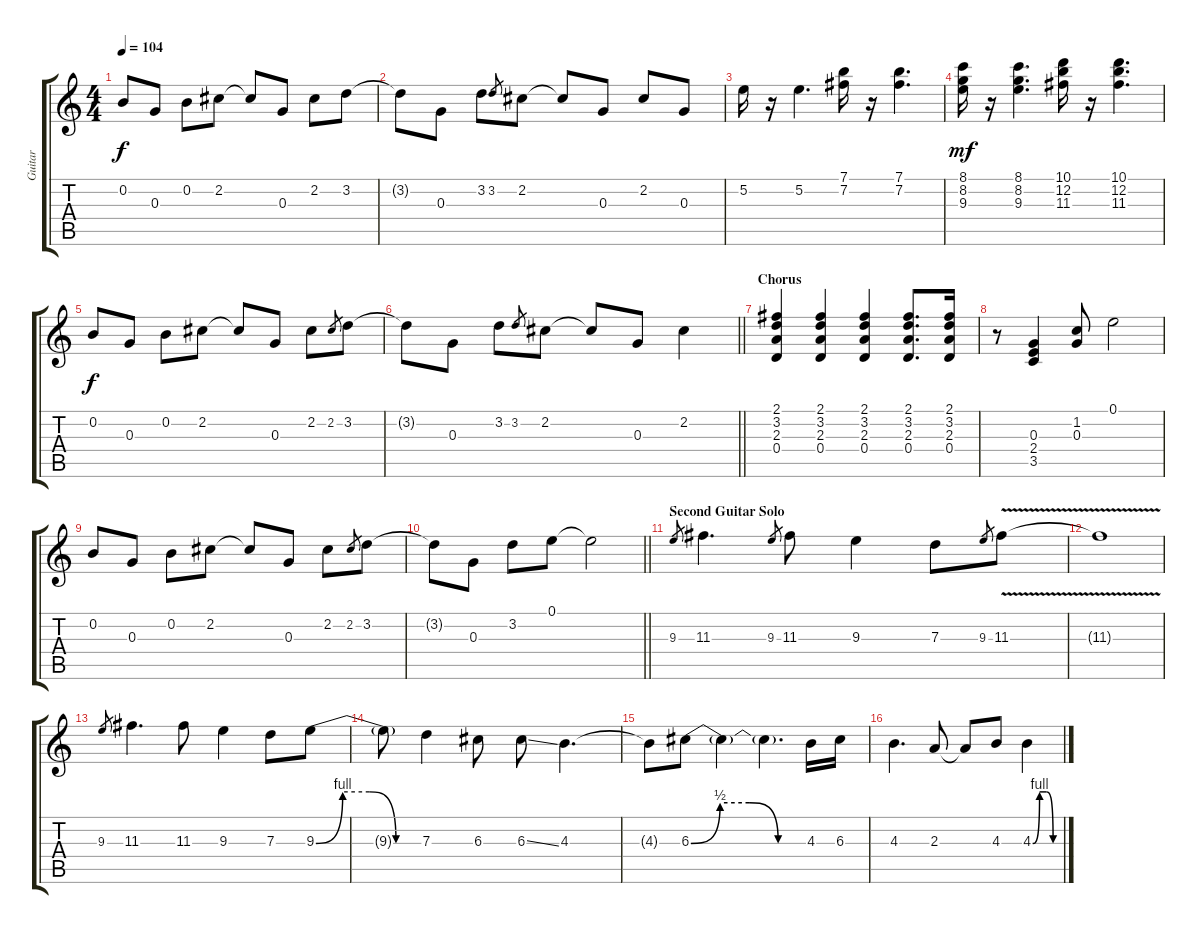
\track ("Guitar" "Guitar") {instrument electricguitarjazz}
\staff {score tabs}
\tuning (E4 B3 G3 D3 A2 E2) {hide}
\ts (4 4)
\tempo 104
\clef g2
\ks c
0.2.8{dy f} 0.3.8 0.2.8 2.2.8 2.2{t}.8 0.3.8 2.2.8 3.2.8 |
3.2{t}.8 0.3.8 3.2.8 3.2.8{gr} 2.2.8 2.2{t}.8 0.3.8 2.2.8 0.3.8 |
5.2.16 r.16 5.2.4{d} (7.1 7.2).16 r.16 (7.1 7.2).4{d} |
(8.1 8.2 9.3).16{dy mf} r.16 (8.1 8.2 9.3).4{d} (10.1 12.2 11.3).16 r.16 (10.1 12.2 11.3).4{d} |
0.2.8{dy f} 0.3.8 0.2.8 2.2.8 2.2{t}.8 0.3.8 2.2.8 2.2.8{gr} 3.2.8 |
\barLineRight lightlight
3.2{t}.8 0.3.8 3.2.8 3.2.8{gr} 2.2.8 2.2{t}.8 0.3.8 2.2.4 |
\section ("" "Chorus")
(2.1 3.2 2.3 0.4).4 (2.1 3.2 2.3 0.4).4 (2.1 3.2 2.3 0.4).4 (2.1 3.2 2.3 0.4).8{d} (2.1 3.2 2.3 0.4).16 |
r.8 (0.3 2.4 3.5).4 (1.2 0.3).8 0.1.2 |
0.2.8 0.3.8 0.2.8 2.2.8 2.2{t}.8 0.3.8 2.2.8 2.2.8{gr} 3.2.8 |
\barLineRight lightlight
3.2{t}.8 0.3.8 3.2.8 0.1.8 0.1{t}.2 |
\section ("" "Second Guitar Solo")
9.3.8{gr} 11.3.4{d} 9.3.8{gr} 11.3.8 9.3.4 7.3.8 9.3.8{gr} 11.3{v}.8 |
11.3{t}.1 |
9.3.8{gr} 11.3.4{d} 11.3.8 9.3.4 7.3.8 9.3{be (custom 0 0 15 4 30 4 45 0 60 0)}.8 |
9.3{t}.8 7.3.4 6.3.8 6.3{ss}.8 4.3.4{d} |
4.3{t}.8 6.3{be (custom 0 0 15 2 30 2 45 0 60 0)}.8 6.3{t}.4 6.3{t}.4{d} 4.3.16 6.3.16 |
4.3.4{d} 2.3.8 2.3{t}.8 4.3.8 4.3{be (custom 0 0 15 4 30 4 45 0 60 0)}.4
